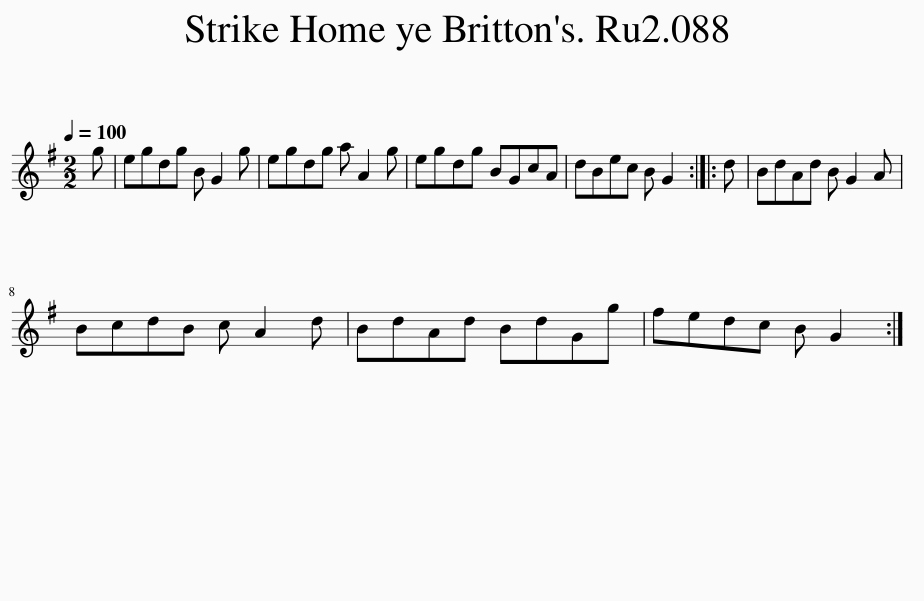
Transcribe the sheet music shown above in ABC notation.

X:1
L:1/8
Q:1/4=100
M:2/2
I:linebreak $
K:G
V:1 treble
V:1
 g | egdg B G2 g | egdg a A2 g | egdg BGcA | dBec B G2 :: %5
 d | BdAd B G2 A |$ BcdB c A2 d | BdAd BdGg | fedc B G2 :| %10
